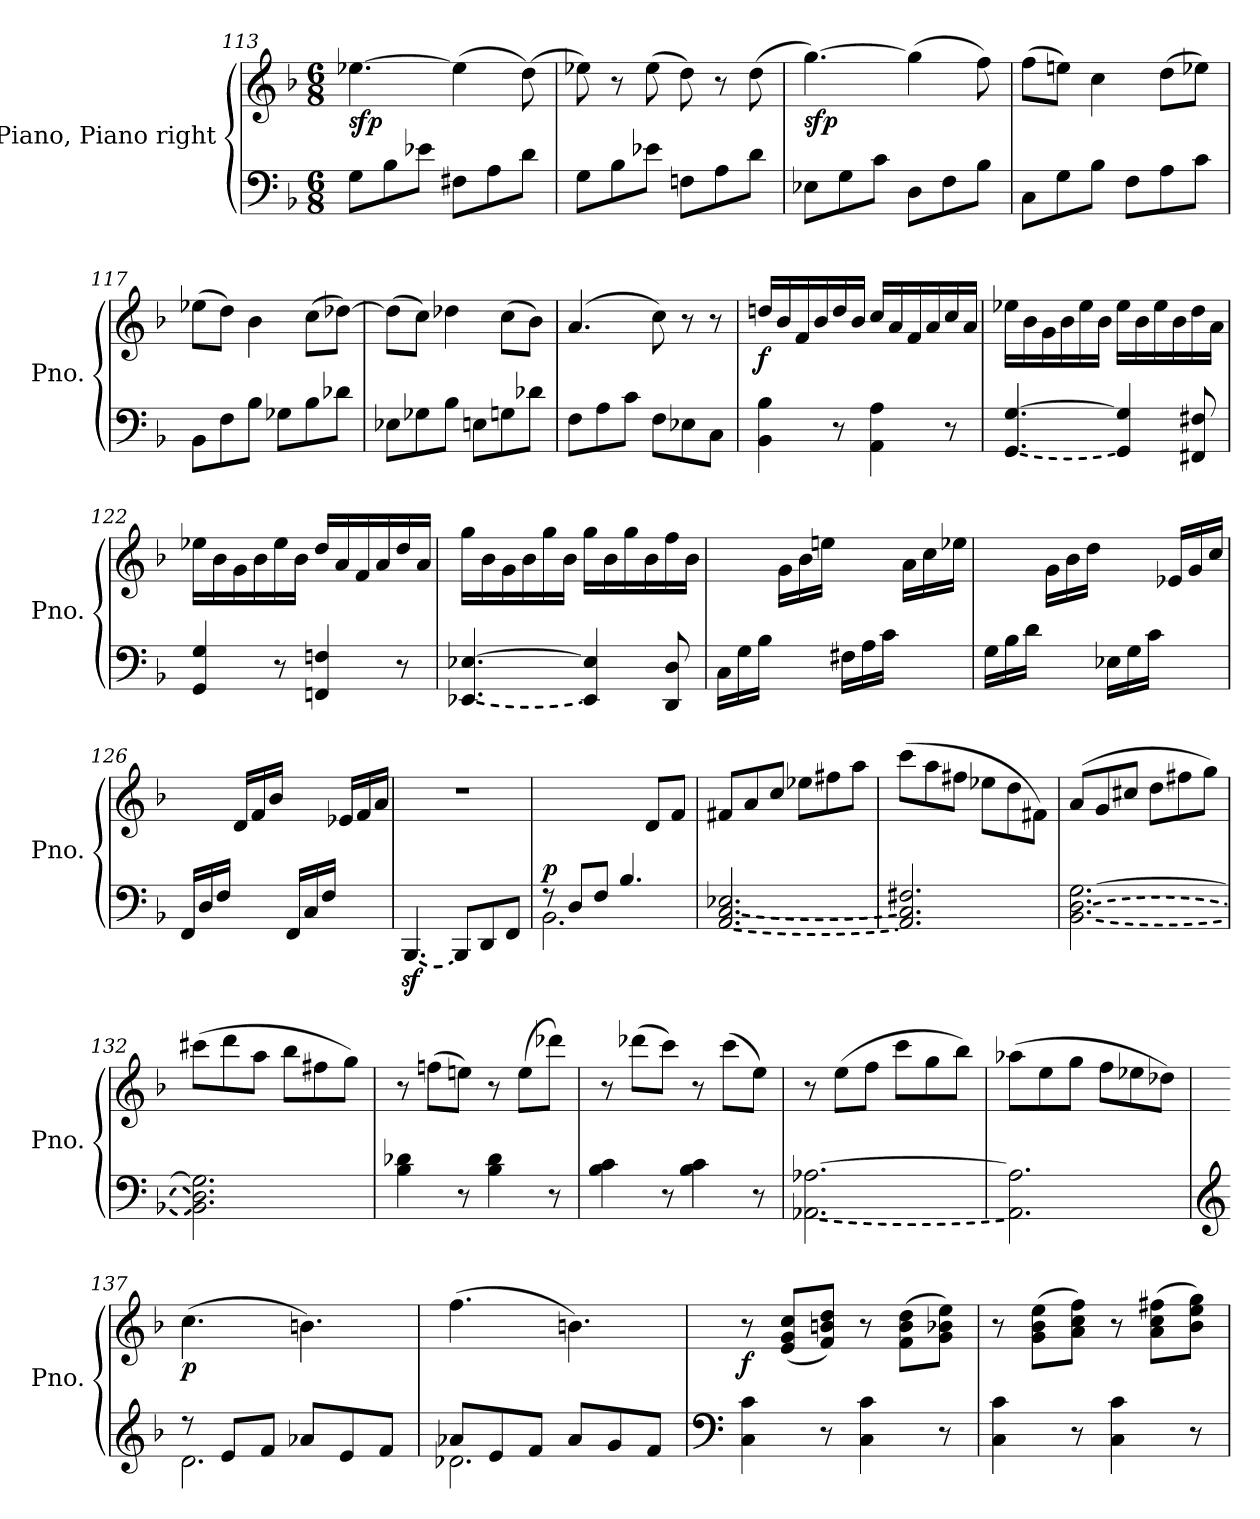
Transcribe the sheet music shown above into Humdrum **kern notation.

**kern	**kern	**dynam
*part1	*part1	*part1
*staff2	*staff1	*staff1/2
*I"Piano, Piano right	*	*
*I'Pno.	*	*
*clefF4	*clefG2	*
*k[b-]	*k[b-]	*
*M6/8	*M6/8	*
=113	=113	=113
!	!	!LO:DY:b
8G\L	[4.ee-X\	sfp
8B-\	.	.
8e-X\J	.	.
8F#X\L	(>4ee-\]	.
8A\	.	.
8d\J	(>8dd\)	.
=114	=114	=114
8G\L	8ee-X\)	.
8B-\	8r	.
8e-X\J	(>8ee-\	.
8Fn\L	8dd\)	.
8A\	8r	.
8d\J	(>8dd\	.
=115	=115	=115
!	!	!LO:DY:b
8E-X\L	[4.gg\)	sfp
8G\	.	.
8c\J	.	.
8D\L	(>4gg\]	.
8F\	.	.
8B-\J	8ff\)	.
!!LO:PB:g=z
=116	=116	=116
8C\L	(>8ff\L	.
8G\	8een\J)	.
8B-\J	4cc\	.
8F\L	.	.
8A\	(>8dd\L	.
8c\J	8ee-X\J)	.
=117	=117	=117
8BB-\L	(>8ee-X\L	.
8F\	8dd\J)	.
8B-\J	4b-\	.
8G-X\L	.	.
8B-\	(>8cc\L	.
8d-X\J	[8dd-X\J)	.
=118	=118	=118
8E-X\L	(>8dd-\L]	.
8G-X\	8cc\J)	.
8B-\J	4dd-X\	.
8En\L	.	.
8Gn\	(>8cc\L	.
8d-X\J	8b-\J)	.
=119	=119	=119
8F\L	(>4.a/	.
8A\	.	.
8c\J	.	.
8F\L	8cc\)	.
8E-X\	8r	.
8C\J	8r	.
=120	=120	=120
!	!	!LO:DY:b
4BB-\ 4B-\	16ddn/LL	f
.	16b-/	.
.	16f/	.
.	16b-/	.
8r	16dd/	.
.	16b-/JJ	.
4AA\ 4A\	16cc/LL	.
.	16a/	.
.	16f/	.
.	16a/	.
8r	16cc/	.
.	16a/JJ	.
!!LO:LB:g=z
=121	=121	=121
!LO:T:n=1:dash	!	!
[4.GG/ [4.G/	16ee-X\LL	.
.	16b-\	.
.	16g\	.
.	16b-\	.
.	16ee-\	.
.	16b-\JJ	.
4GG/] 4G/]	16ee-\LL	.
.	16b-\	.
.	16ee-\	.
.	16b-\	.
8FF#X/ 8F#X/	16dd\	.
.	16a\JJ	.
=122	=122	=122
4GG/ 4G/	16ee-X\LL	.
.	16b-\	.
.	16g\	.
.	16b-\	.
8r	16ee-\	.
.	16b-\JJ	.
4FFn/ 4Fn/	16dd/LL	.
.	16a/	.
.	16f/	.
.	16a/	.
8r	16dd/	.
.	16a/JJ	.
=123	=123	=123
!LO:T:n=1:dash	!	!
[4.EE-X/ [4.E-X/	16gg\LL	.
.	16b-\	.
.	16g\	.
.	16b-\	.
.	16gg\	.
.	16b-\JJ	.
4EE-/] 4E-/]	16gg\LL	.
.	16b-\	.
.	16gg\	.
.	16b-\	.
8DD/ 8D/	16ff\	.
.	16b-\JJ	.
!!LO:LB:g=z
=124	=124	=124
16C\LL	8ryy	.
16G\	.	.
16B-\JJ	16ryy	.
16ryy	16g\LL	.
8ryy	16b-\	.
.	16een\JJ	.
16F#X\LL	8ryy	.
16A\	.	.
16c\JJ	16ryy	.
16ryy	16a\LL	.
8ryy	16cc\	.
.	16ee-X\JJ	.
=125	=125	=125
16G\LL	8ryy	.
16B-\	.	.
16d\JJ	16ryy	.
16ryy	16g\LL	.
8ryy	16b-\	.
.	16dd\JJ	.
16E-X\LL	8ryy	.
16G\	.	.
16c\JJ	16ryy	.
16ryy	16e-X/LL	.
8ryy	16g/	.
.	16cc/JJ	.
=126	=126	=126
16FF/LL	8ryy	.
16D/	.	.
16F/JJ	16ryy	.
16ryy	16d/LL	.
8ryy	16f/	.
.	16b-/JJ	.
16FF/LL	8ryy	.
16C/	.	.
16F/JJ	16ryy	.
16ryy	16e-X/LL	.
8ryy	16f/	.
.	16a/JJ	.
=127	=127	=127
!LO:T:dash	!	!
[4.BBB-z</	2.r	.
8BBB-/L]	.	.
8DD/	.	.
8FF/J	.	.
!!LO:LB:g=z
=128	=128	=128
*^	*	*
!	!	!	!LO:DY:a=2
8r	2.BB-\	4.ryy	p
(>8D/L	.	.	.
8F/J	.	.	.
4.B-/	.	8ryy	.
.	.	8d/L	.
.	.	8f/J	.
*v	*v	*	*
=129	=129	=129
!LO:T:n=1:dash	!	!
!LO:T:n=2:dash	!	!
[2.AA/ [2.C/ 2.E-X/	8f#X/L	.
.	8a/	.
.	8cc/J	.
.	8ee-X\L	.
.	8ff#X\	.
.	8aa\J)	.
=130	=130	=130
2.AA/] 2.C/] 2.F#X/	(>8ccc\L	.
.	8aa\	.
.	8ff#X\J	.
.	8ee-X\L	.
.	8dd\	.
.	8f#X\J)	.
=131	=131	=131
!LO:T:n=1:dash	!	!
!LO:T:n=2:dash	!	!
[2.BB-\ [2.D\ [2.G\	(>8a/L	.
.	8g/	.
.	8cc#X/J	.
.	8dd\L	.
.	8ff#X\	.
.	8gg\J)	.
=132	=132	=132
2.BB-\] 2.D\] 2.G\]	(>8ccc#X\L	.
.	8ddd\	.
.	8aa\J	.
.	8bb-\L	.
.	8ff#X\	.
.	8gg\J)	.
!!LO:LB:g=z
=133	=133	=133
4B-\ 4d-X\	8r	.
.	(>8ffn\L	.
8r	8een\J)	.
4B-\ 4d-\	8r	.
.	(>8ee\L	.
8r	8ddd-X\J)	.
=134	=134	=134
4B-\ 4c\	8r	.
.	(>8ddd-X\L	.
8r	8ccc\J)	.
4B-\ 4c\	8r	.
.	(>8ccc\L	.
8r	8ee\J)	.
=135	=135	=135
!LO:T:n=1:dash	!	!
[2.AA-X\ [2.A-X\	8r	.
.	(>8ee\L	.
.	8ff\J	.
.	8ccc\L	.
.	8gg\	.
.	8bb-\J)	.
=136	=136	=136
2.AA-\] 2.A-\]	(>8aa-X\L	.
.	8ee\	.
.	8gg\J	.
.	8ff\L	.
.	8ee-X\	.
.	8dd-X\J)	.
=137	=137	=137
*clefG2	*	*
*^	*	*
!	!	!	!LO:DY:b
8r	2.d\	(>4.cc\	p
8e/L	.	.	.
8f/J	.	.	.
8a-X/L	.	4.bn\)	.
8e/	.	.	.
8f/J	.	.	.
!!LO:PB:g=z
=138	=138	=138	=138
8a-X/L	2.d-X\	(>4.ff\	.
8e/	.	.	.
8f/J	.	.	.
8a-/L	.	4.bn\)	.
8g/	.	.	.
8f/J	.	.	.
*v	*v	*	*
=139	=139	=139
*clefF4	*	*
!	!	!LO:DY:b
4C\ 4c\	8r	f
.	(<8e/ 8g/ 8cc/L	.
8r	8f/ 8bn/ 8dd/J)	.
4C\ 4c\	8r	.
.	(>8f\ 8b\ 8dd\L	.
8r	8g\ 8b-X\ 8ee\J)	.
=140	=140	=140
4C\ 4c\	8r	.
.	(>8g\ 8b-\ 8ee\L	.
8r	8a\ 8cc\ 8ff\J)	.
4C\ 4c\	8r	.
.	(>8a\ 8cc\ 8ff#X\L	.
8r	8b-\ 8ee\ 8gg\J)	.
=	=	=
*-	*-	*-
